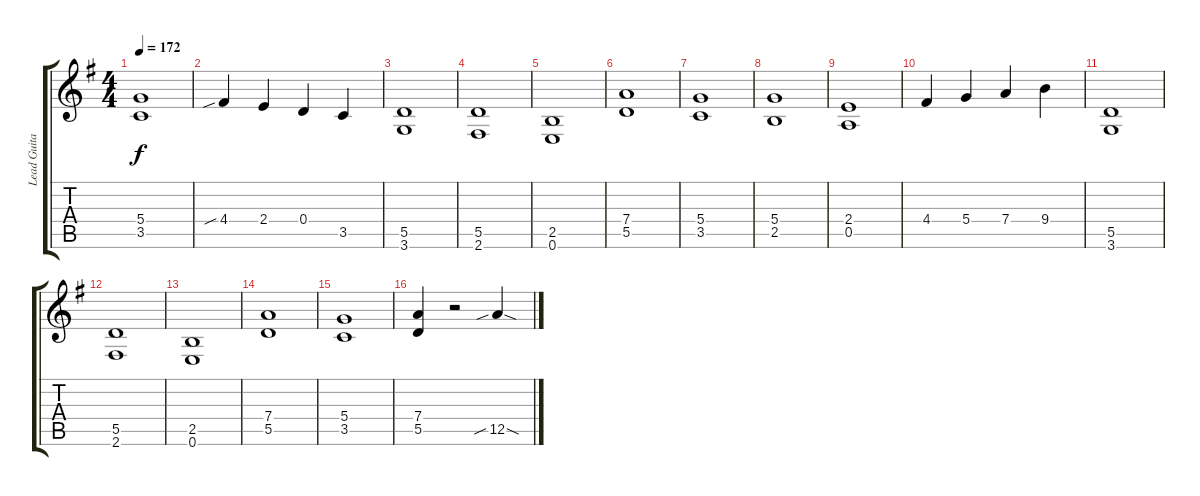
\track ("Lead Guitar II" "Lead Guita") {instrument overdrivenguitar}
\staff {score tabs}
\tuning (E4 B3 G3 D3 A2 E2) {hide}
\ts (4 4)
\tempo 172
\clef g2
\ks eminor
(5.4 3.5).1{dy f} |
4.4{sib}.4 2.4.4 0.4.4 3.5.4 |
(5.5 3.6).1 |
(5.5 2.6).1 |
(2.5 0.6).1 |
(7.4 5.5).1 |
(5.4 3.5).1 |
(5.4 2.5).1 |
(2.4 0.5).1 |
4.4.4 5.4.4 7.4.4 9.4.4 |
(5.5 3.6).1 |
(5.5 2.6).1 |
(2.5 0.6).1 |
(7.4 5.5).1 |
(5.4 3.5).1 |
(7.4 5.5).4 r.2 12.5{sib sod}.4
